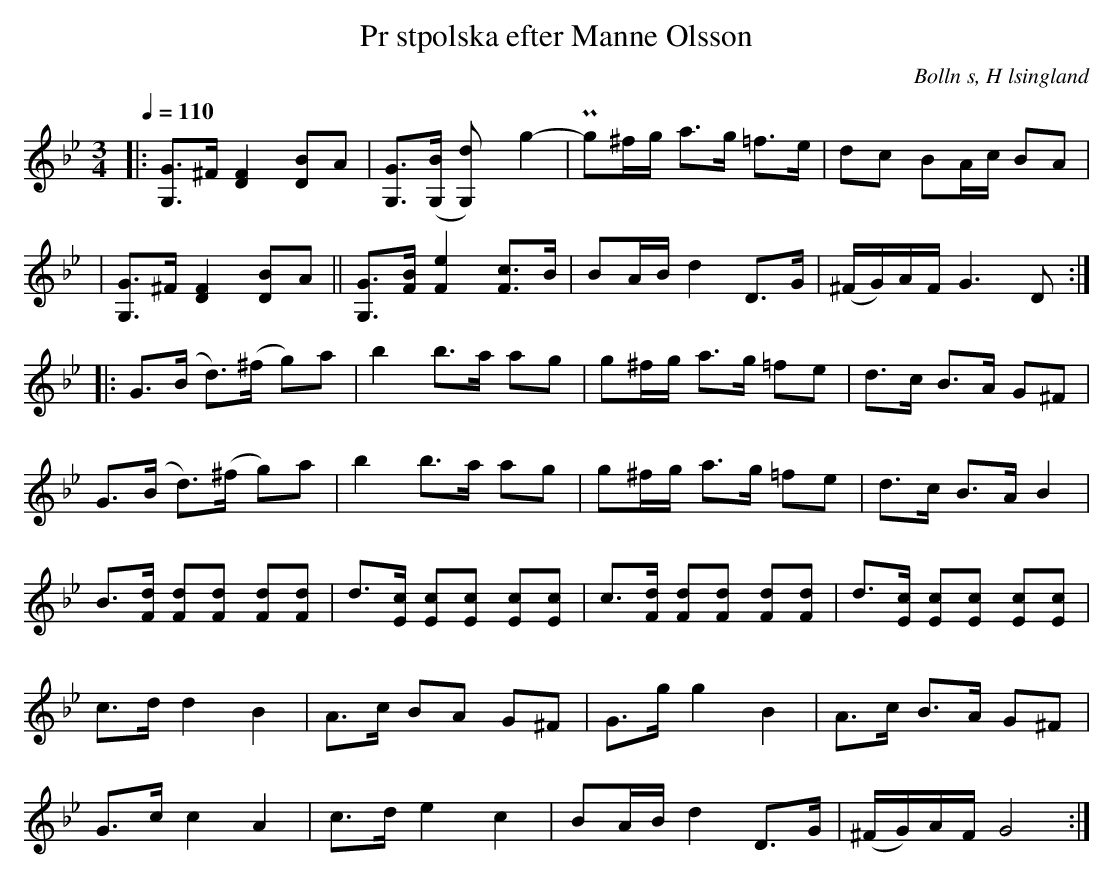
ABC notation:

X:1
T:Pr stpolska efter Manne Olsson
O:Bolln s, H lsingland
M:3/4
L:1/8
Q:1/4=110
K:Gm
|:[G G,]>^F [F2 D2] [D B]A| [G G,]>([B G,]   [d2 G,])      g2-       | Pg^f/g/ a>g =f>e | dc   BA/c/ BA  |
|[G G,]>^F [F2 D2] [D B]A|| [G G,]>[F B]     [F2 e2]       [F c]>B| BA/B/  d2 D>G  | (^F/G/)A/F/ G3 D  ::
G>(B   d>)(^f   g)a        | b2     b>a      ag         | g^f/g/ a>g =fe | d>c         B>A G^F  |
G>(B   d>)(^f   g)a        | b2     b>a      ag         | g^f/g/ a>g =fe | d>c         B>A B2   |
B>[Fd] [Fd][Fd] [Fd][Fd] | d>[Ec] [Ec][Ec] [Ec][Ec] | \
c>[Fd] [Fd][Fd] [Fd][Fd] | d>[Ec] [Ec][Ec] [Ec][Ec] |
c>d    d2       B2           | A>c    BA       G^F       | G>g    g2 B2     | A>c         B>A G^F  |
G>c    c2       A2           | c>d    e2       c2        | BA/B/  d2 D>G   | (^F/G/)A/F/ G4      :|
